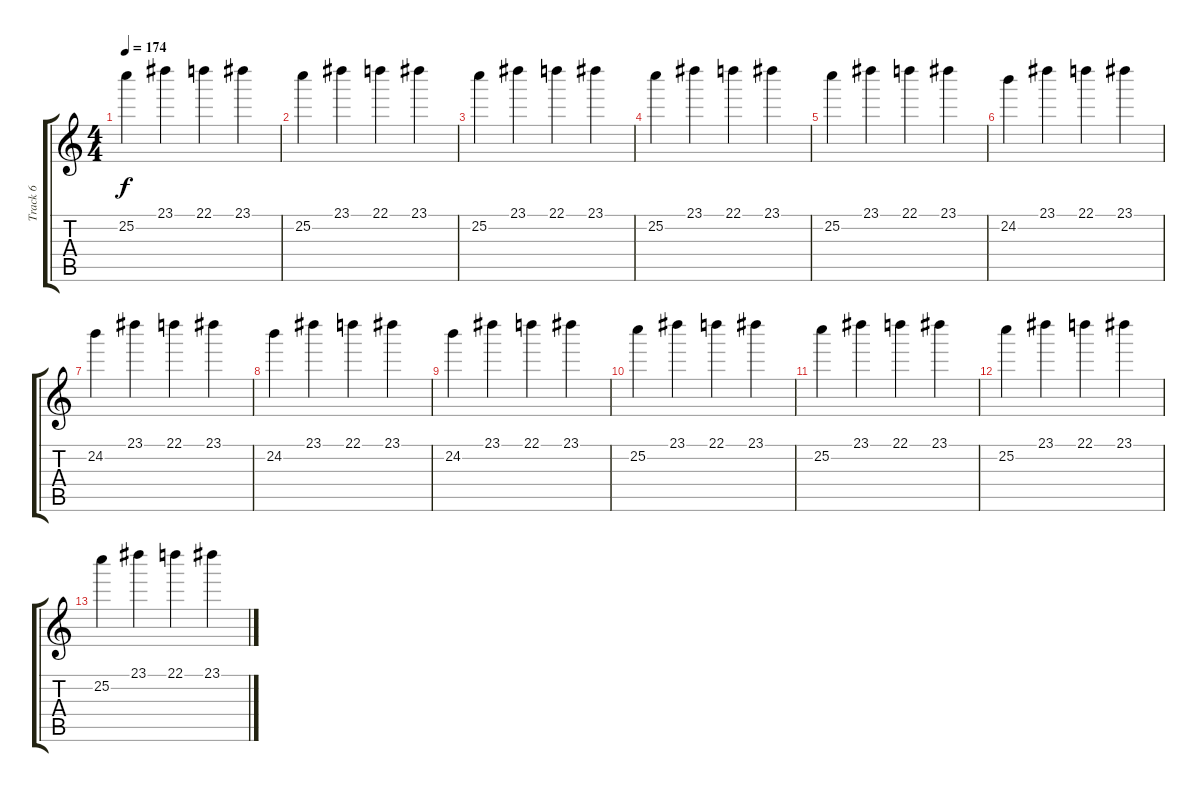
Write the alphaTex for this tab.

\track ("Track 6" "Track 6") {instrument marimba}
\staff {score tabs}
\tuning (E5 B4 G4 D4 A3 E3) {hide}
\ts (4 4)
\tempo 174
\clef g2
\ks c
25.2.4{dy f} 23.1.4 22.1.4 23.1.4 |
25.2.4 23.1.4 22.1.4 23.1.4 |
25.2.4 23.1.4 22.1.4 23.1.4 |
25.2.4 23.1.4 22.1.4 23.1.4 |
25.2.4 23.1.4 22.1.4 23.1.4 |
24.2.4 23.1.4 22.1.4 23.1.4 |
24.2.4 23.1.4 22.1.4 23.1.4 |
24.2.4 23.1.4 22.1.4 23.1.4 |
24.2.4 23.1.4 22.1.4 23.1.4 |
25.2.4 23.1.4 22.1.4 23.1.4 |
25.2.4 23.1.4 22.1.4 23.1.4 |
25.2.4 23.1.4 22.1.4 23.1.4 |
25.2.4 23.1.4 22.1.4 23.1.4
